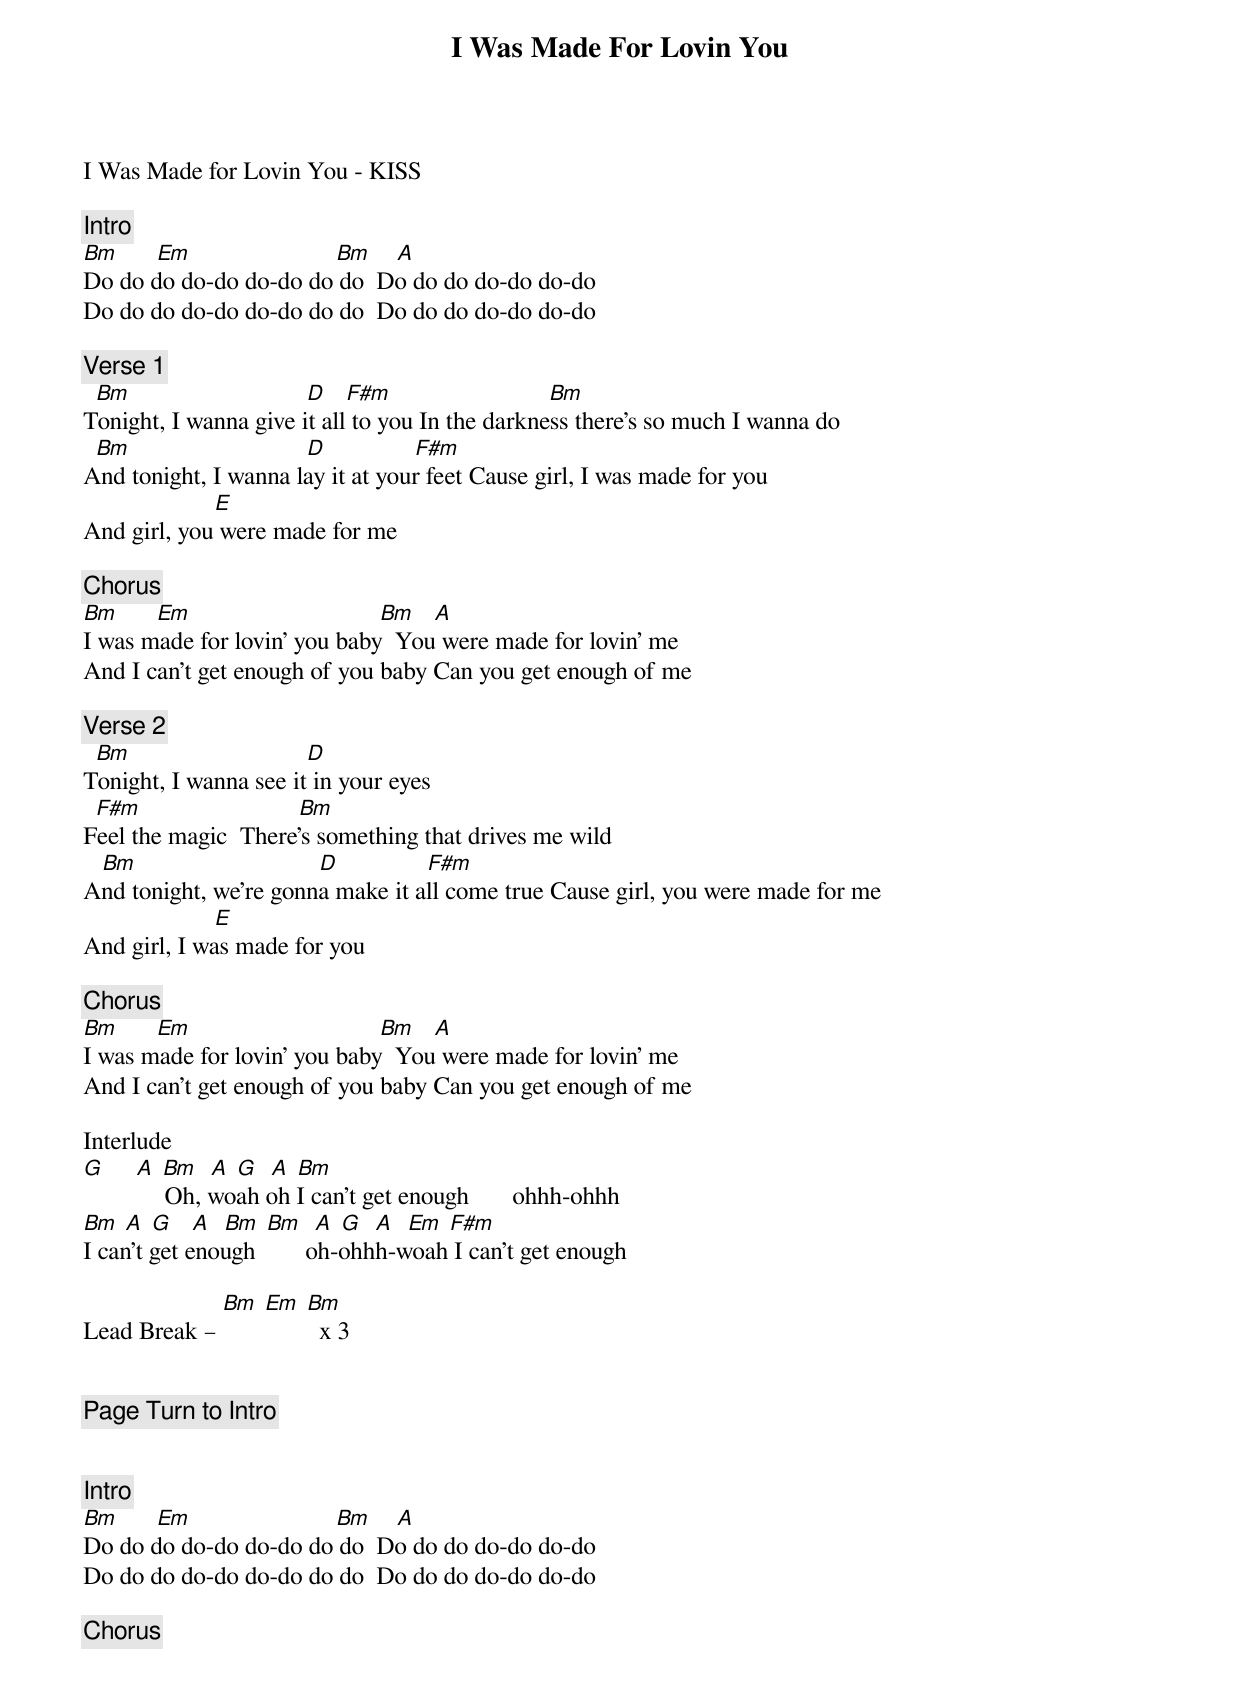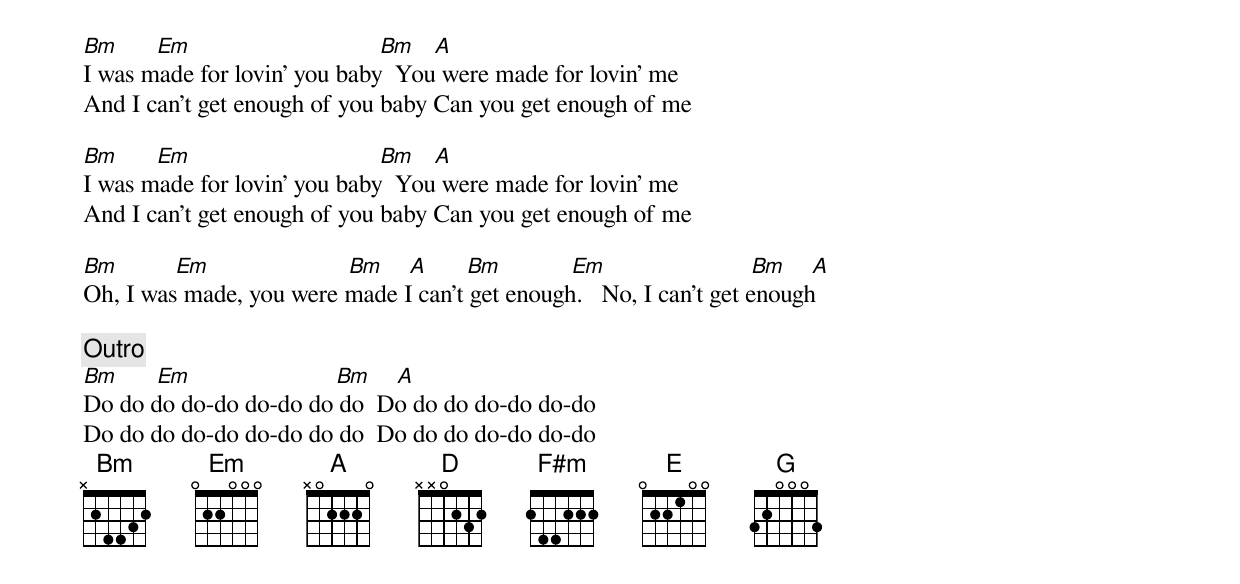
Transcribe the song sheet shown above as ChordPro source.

{title: I Was Made For Lovin You}
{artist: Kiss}
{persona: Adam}
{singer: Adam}
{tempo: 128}
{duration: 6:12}
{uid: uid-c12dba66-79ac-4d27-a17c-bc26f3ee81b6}
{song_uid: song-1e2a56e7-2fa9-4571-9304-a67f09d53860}



I Was Made for Lovin You - KISS

{comment: Intro}
[Bm]						[Em]                      	[Bm]    [A]
Do do do do-do do-do do do		Do do do do-do do-do
Do do do do-do do-do do do		Do do do do-do do-do

{comment: Verse 1}
  [Bm]                          		[D]			[F#m]		                 	     [Bm]
Tonight, I wanna give it all to you	In the darkness there's so much I wanna do
  [Bm]                         			[D]				          [F#m]
And tonight, I wanna lay it at your feet	Cause girl, I was made for you
                   		[E]
And girl, you were made for me

{comment: Chorus}
[Bm]						[Em]                          	   [Bm]	  [A]
I was made for lovin' you baby		You were made for lovin' me
And I can't get enough of you baby	Can you get enough of me

{comment: Verse 2}
  [Bm]                          		[D]
Tonight, I wanna see it in your eyes
		[F#m]		                 	     [Bm]
Feel the magic  There's something that drives me wild
  	[Bm]                         				[D]				          [F#m]
And tonight, we're gonna make it all come true	Cause girl, you were made for me
                   		[E]
And girl, I was made for you

{comment: Chorus}
[Bm]						[Em]                          	   [Bm]	  [A]
I was made for lovin' you baby		You were made for lovin' me
And I can't get enough of you baby	Can you get enough of me

Interlude
[G]   		[A]	[Bm]		[A]	[G]		[A]	[Bm]
             Oh, woah oh	I can't get enough       ohhh-ohhh
[Bm]	[A]	[G]			[A] 	[Bm]	[Bm] 	[A]	[G]		[A]  [Em]	[F#m]
I can't get enough       	oh-ohhh-woah	I can't get enough

Lead Break – [Bm] [Em] [Bm]  x 3


{comment: Page Turn to Intro}


{comment: Intro}
[Bm]						[Em]                      	[Bm]    [A]
Do do do do-do do-do do do		Do do do do-do do-do
Do do do do-do do-do do do		Do do do do-do do-do

{comment: Chorus}
[Bm]						[Em]                          	   [Bm]	  [A]
I was made for lovin' you baby		You were made for lovin' me
And I can't get enough of you baby	Can you get enough of me

[Bm]						[Em]                          	   [Bm]	  [A]
I was made for lovin' you baby		You were made for lovin' me
And I can't get enough of you baby	Can you get enough of me

[Bm]		       [Em]                      [Bm]    [A]     	[Bm]		       		[Em]                      	[Bm]    [A]
Oh, I was made, you were made	I can't get enough.   No, I can't get enough

{comment: Outro}
[Bm]						[Em]                      	[Bm]    [A]
Do do do do-do do-do do do		Do do do do-do do-do
Do do do do-do do-do do do		Do do do do-do do-do
